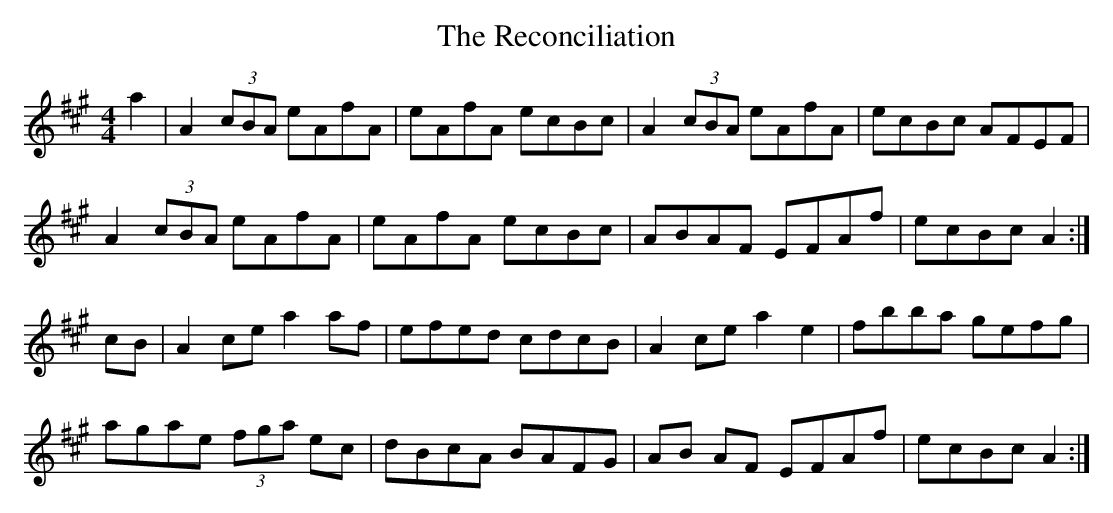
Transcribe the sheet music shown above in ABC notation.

X:1
T:Reconciliation, The
M:4/4
L:1/8
K:A
a2 | A2 (3cBA eAfA   | eAfA ecBc | A2 (3cBA eAfA  | ecBc AFEF |
     A2 (3cBA eAfA   | eAfA ecBc | ABAF     EFAf  | ecBc A2  :|
cB | A2   ce  a2 af  | efed cdcB | A2   ce  a2 e2 | fbba gefg |
     agae   (3fga ec | dBcA BAFG | AB   AF  EFAf  | ecBc A2  :|
